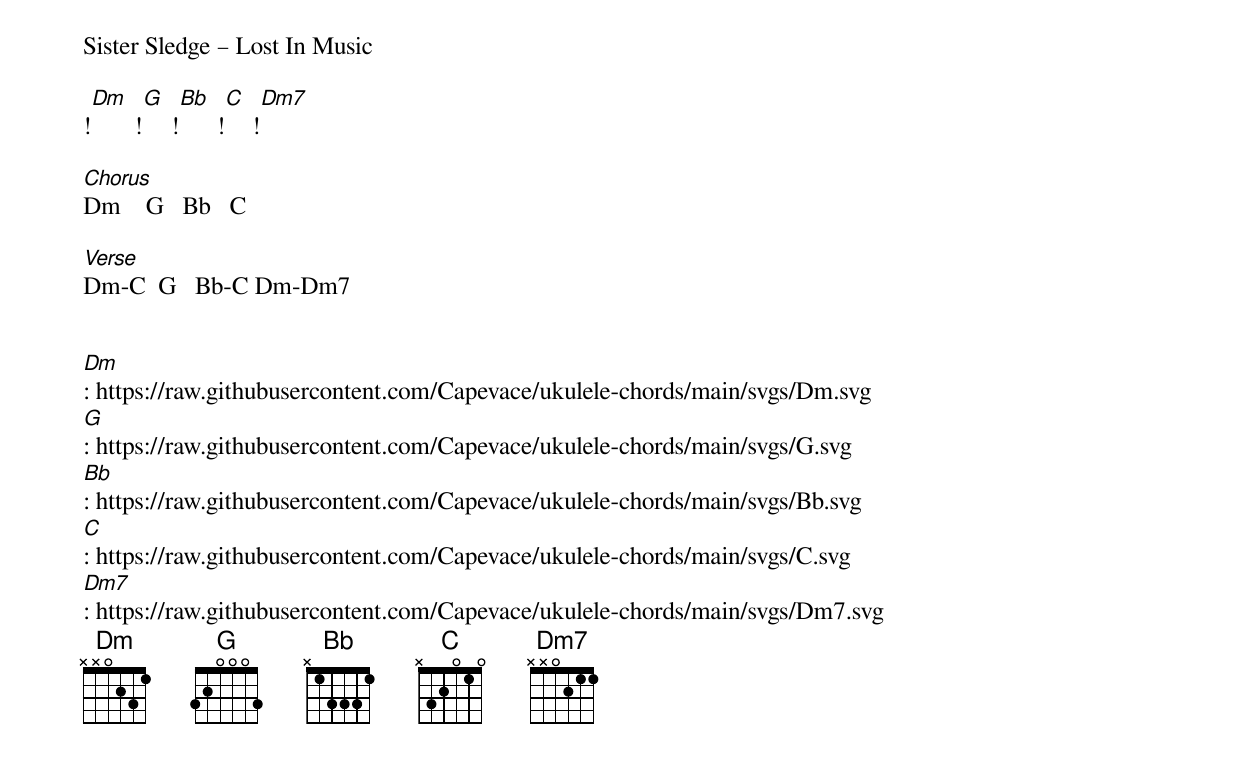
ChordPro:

Sister Sledge – Lost In Music

![Dm][] ![G][] ![Bb][] ![C][] ![Dm7][]

[Chorus]
Dm    G   Bb   C

[Verse]
Dm-C  G   Bb-C Dm-Dm7


[Dm]: https://raw.githubusercontent.com/Capevace/ukulele-chords/main/svgs/Dm.svg
[G]: https://raw.githubusercontent.com/Capevace/ukulele-chords/main/svgs/G.svg
[Bb]: https://raw.githubusercontent.com/Capevace/ukulele-chords/main/svgs/Bb.svg
[C]: https://raw.githubusercontent.com/Capevace/ukulele-chords/main/svgs/C.svg
[Dm7]: https://raw.githubusercontent.com/Capevace/ukulele-chords/main/svgs/Dm7.svg
